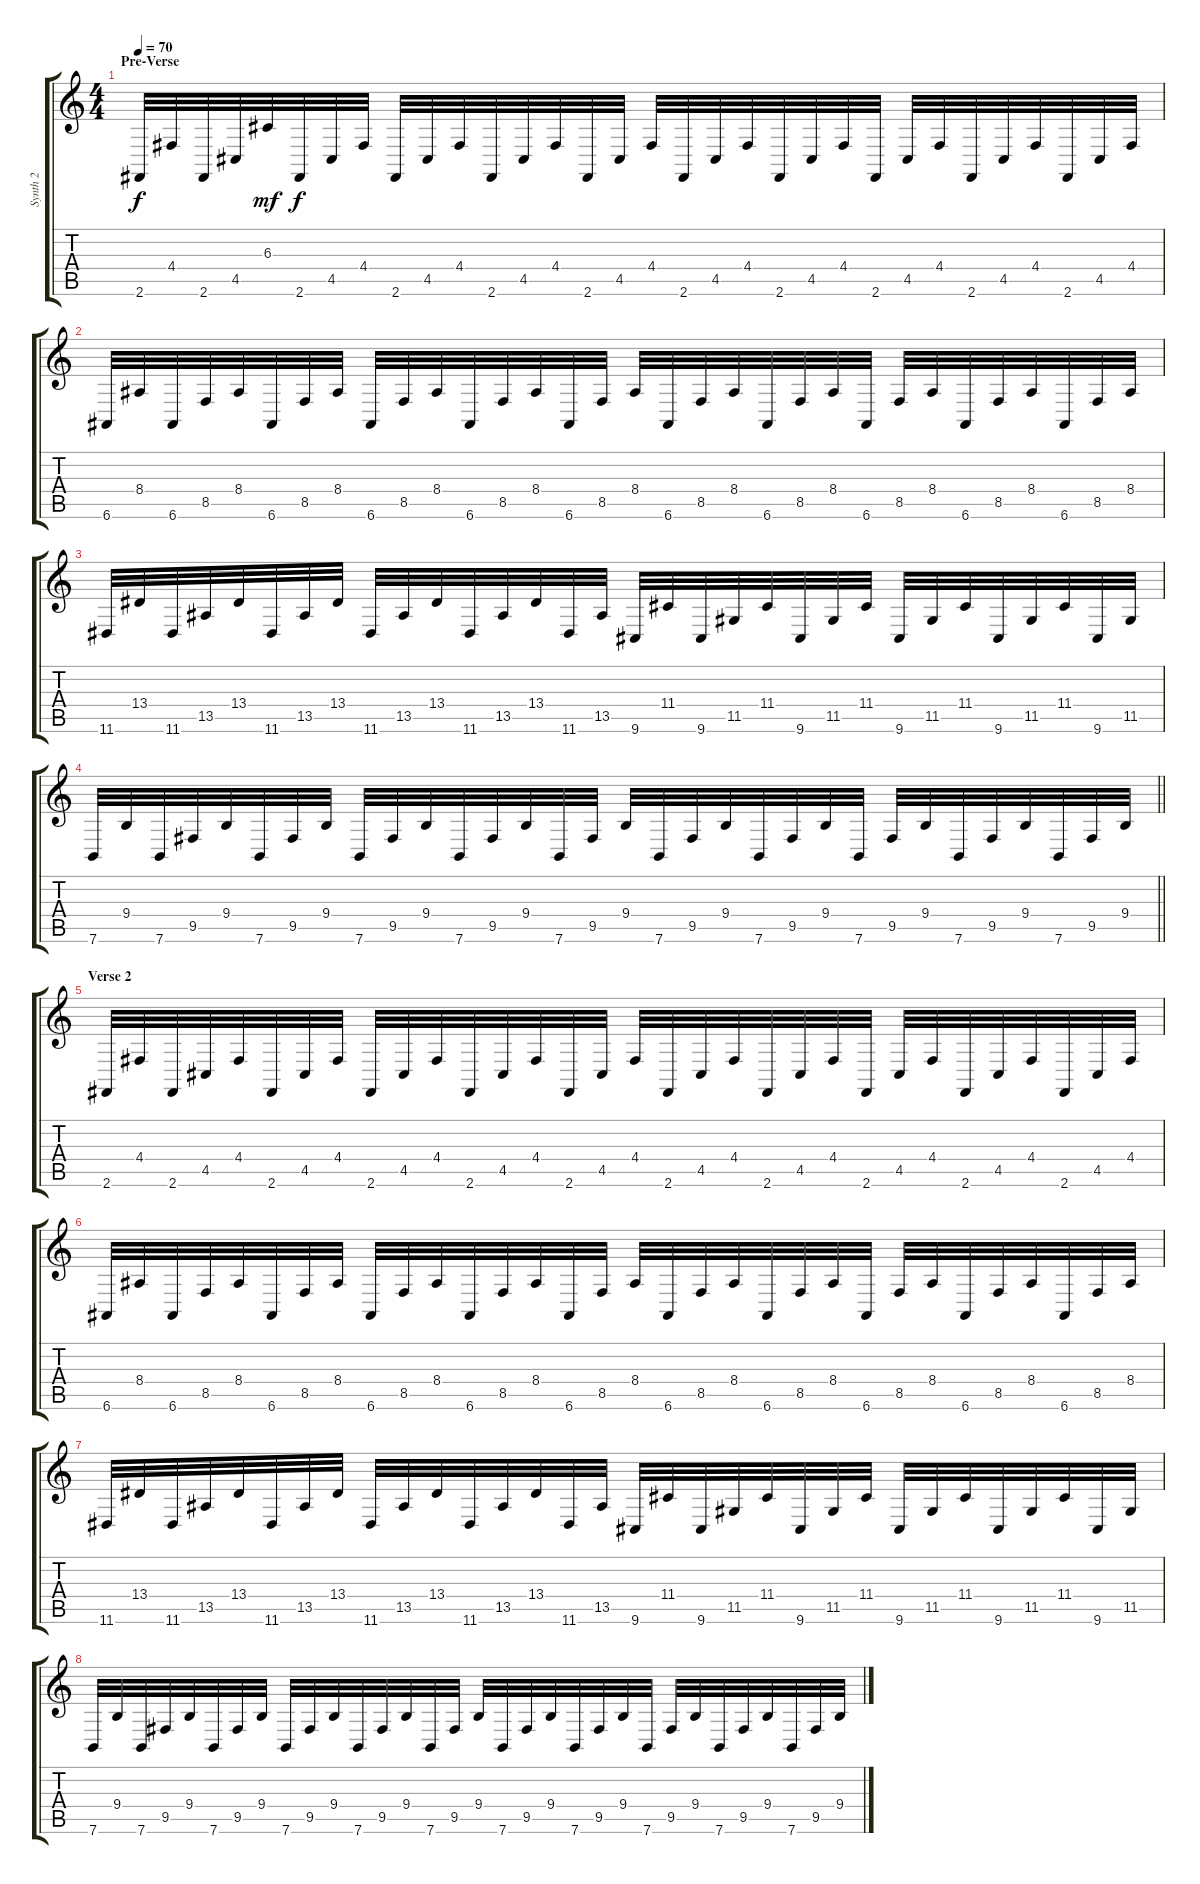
\track ("Synth 2" "Synth 2") {instrument lead2sawtooth}
\staff {score tabs}
\tuning (E4 B3 G3 D3 A2 E2) {hide}
\ts (4 4)
\section ("" "Pre-Verse")
\tempo 70
\clef g2
\ks c
2.6.32{dy f} 4.4.32 2.6.32 4.5.32 6.3.32{dy mf} 2.6.32{dy f} 4.5.32 4.4.32 2.6.32 4.5.32 4.4.32 2.6.32 4.5.32 4.4.32 2.6.32 4.5.32 4.4.32 2.6.32 4.5.32 4.4.32 2.6.32 4.5.32 4.4.32 2.6.32 4.5.32 4.4.32 2.6.32 4.5.32 4.4.32 2.6.32 4.5.32 4.4.32 |
6.6.32 8.4.32 6.6.32 8.5.32 8.4.32 6.6.32 8.5.32 8.4.32 6.6.32 8.5.32 8.4.32 6.6.32 8.5.32 8.4.32 6.6.32 8.5.32 8.4.32 6.6.32 8.5.32 8.4.32 6.6.32 8.5.32 8.4.32 6.6.32 8.5.32 8.4.32 6.6.32 8.5.32 8.4.32 6.6.32 8.5.32 8.4.32 |
11.6.32 13.4.32 11.6.32 13.5.32 13.4.32 11.6.32 13.5.32 13.4.32 11.6.32 13.5.32 13.4.32 11.6.32 13.5.32 13.4.32 11.6.32 13.5.32 9.6.32 11.4.32 9.6.32 11.5.32 11.4.32 9.6.32 11.5.32 11.4.32 9.6.32 11.5.32 11.4.32 9.6.32 11.5.32 11.4.32 9.6.32 11.5.32 |
\barLineRight lightlight
7.6.32 9.4.32 7.6.32 9.5.32 9.4.32 7.6.32 9.5.32 9.4.32 7.6.32 9.5.32 9.4.32 7.6.32 9.5.32 9.4.32 7.6.32 9.5.32 9.4.32 7.6.32 9.5.32 9.4.32 7.6.32 9.5.32 9.4.32 7.6.32 9.5.32 9.4.32 7.6.32 9.5.32 9.4.32 7.6.32 9.5.32 9.4.32 |
\section ("" "Verse 2")
2.6.32 4.4.32 2.6.32 4.5.32 4.4.32 2.6.32 4.5.32 4.4.32 2.6.32 4.5.32 4.4.32 2.6.32 4.5.32 4.4.32 2.6.32 4.5.32 4.4.32 2.6.32 4.5.32 4.4.32 2.6.32 4.5.32 4.4.32 2.6.32 4.5.32 4.4.32 2.6.32 4.5.32 4.4.32 2.6.32 4.5.32 4.4.32 |
6.6.32 8.4.32 6.6.32 8.5.32 8.4.32 6.6.32 8.5.32 8.4.32 6.6.32 8.5.32 8.4.32 6.6.32 8.5.32 8.4.32 6.6.32 8.5.32 8.4.32 6.6.32 8.5.32 8.4.32 6.6.32 8.5.32 8.4.32 6.6.32 8.5.32 8.4.32 6.6.32 8.5.32 8.4.32 6.6.32 8.5.32 8.4.32 |
11.6.32 13.4.32 11.6.32 13.5.32 13.4.32 11.6.32 13.5.32 13.4.32 11.6.32 13.5.32 13.4.32 11.6.32 13.5.32 13.4.32 11.6.32 13.5.32 9.6.32 11.4.32 9.6.32 11.5.32 11.4.32 9.6.32 11.5.32 11.4.32 9.6.32 11.5.32 11.4.32 9.6.32 11.5.32 11.4.32 9.6.32 11.5.32 |
7.6.32 9.4.32 7.6.32 9.5.32 9.4.32 7.6.32 9.5.32 9.4.32 7.6.32 9.5.32 9.4.32 7.6.32 9.5.32 9.4.32 7.6.32 9.5.32 9.4.32 7.6.32 9.5.32 9.4.32 7.6.32 9.5.32 9.4.32 7.6.32 9.5.32 9.4.32 7.6.32 9.5.32 9.4.32 7.6.32 9.5.32 9.4.32
